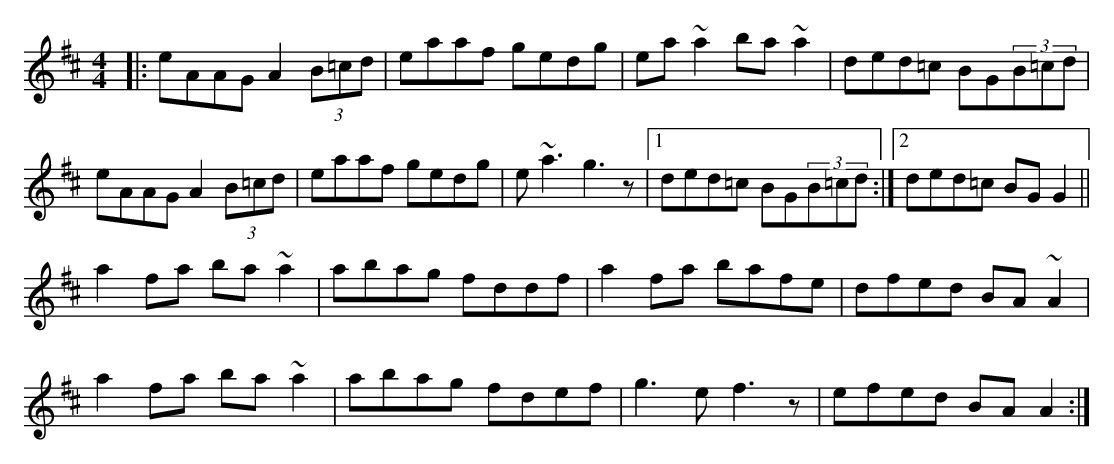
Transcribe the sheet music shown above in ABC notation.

X:1
M:4/4
K:D
|:eAAG A2(3B=cd|eaaf gedg|ea~a2 ba~a2|ded=c BG(3B=cd|
eAAG A2(3B=cd|eaaf gedg|e~a3 g3z|1 ded=c BG(3B=cd:|2 ded=c BGG2||
a2fa ba~a2|abag fddf|a2fa bafe|dfed BA~A2|
a2fa ba~a2|abag fdef|g3e f3z|efed BAA2:|
